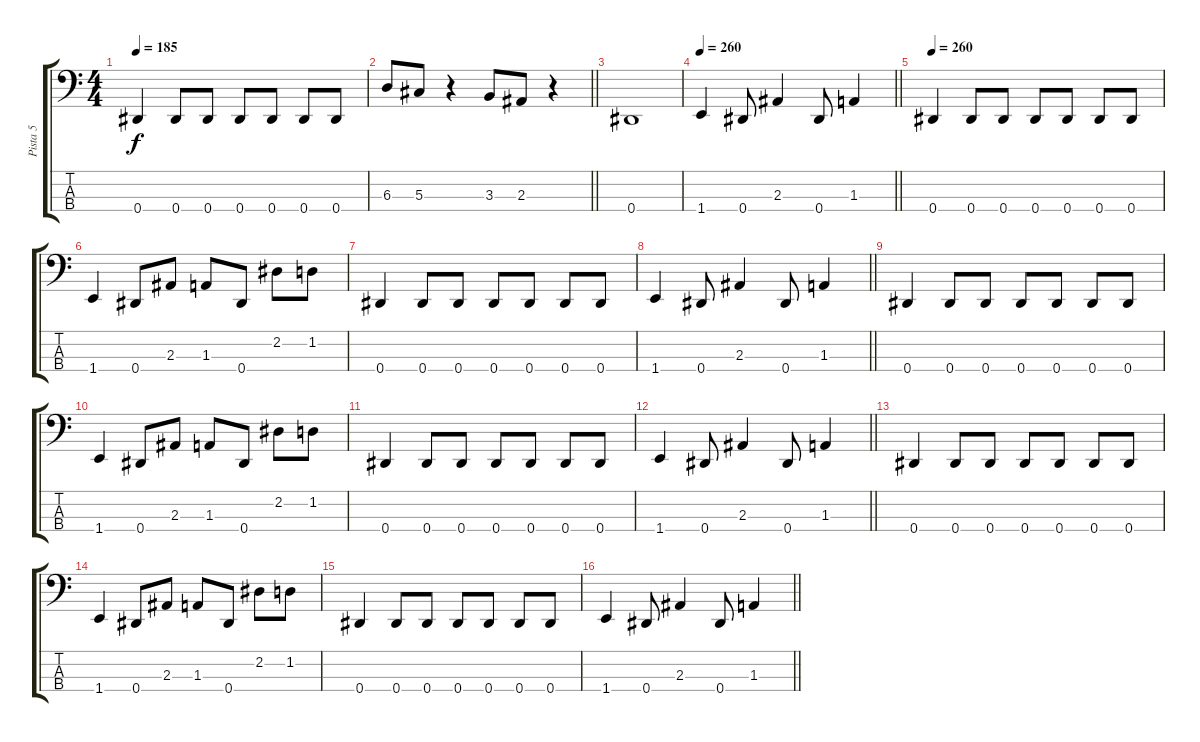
\track ("Pista 5" "Pista 5") {instrument electricbassfinger}
\staff {score tabs}
\tuning (Gb2 Db2 Ab1 Eb1) {hide}
\ts (4 4)
\tempo 185
\clef f4
\ks c
0.4.4{dy f} 0.4.8 0.4.8 0.4.8 0.4.8 0.4.8 0.4.8 |
\barLineRight lightlight
6.3.8 5.3.8 r.4 3.3.8 2.3.8 r.4 |
0.4.1 |
\tempo 260
\barLineRight lightlight
1.4.4 0.4.8 2.3.4 0.4.8 1.3.4 |
\tempo 260
0.4.4 0.4.8 0.4.8 0.4.8 0.4.8 0.4.8 0.4.8 |
1.4.4 0.4.8 2.3.8 1.3.8 0.4.8 2.2.8 1.2.8 |
0.4.4 0.4.8 0.4.8 0.4.8 0.4.8 0.4.8 0.4.8 |
\barLineRight lightlight
1.4.4 0.4.8 2.3.4 0.4.8 1.3.4 |
0.4.4 0.4.8 0.4.8 0.4.8 0.4.8 0.4.8 0.4.8 |
1.4.4 0.4.8 2.3.8 1.3.8 0.4.8 2.2.8 1.2.8 |
0.4.4 0.4.8 0.4.8 0.4.8 0.4.8 0.4.8 0.4.8 |
\barLineRight lightlight
1.4.4 0.4.8 2.3.4 0.4.8 1.3.4 |
0.4.4 0.4.8 0.4.8 0.4.8 0.4.8 0.4.8 0.4.8 |
1.4.4 0.4.8 2.3.8 1.3.8 0.4.8 2.2.8 1.2.8 |
0.4.4 0.4.8 0.4.8 0.4.8 0.4.8 0.4.8 0.4.8 |
\barLineRight lightlight
1.4.4 0.4.8 2.3.4 0.4.8 1.3.4
